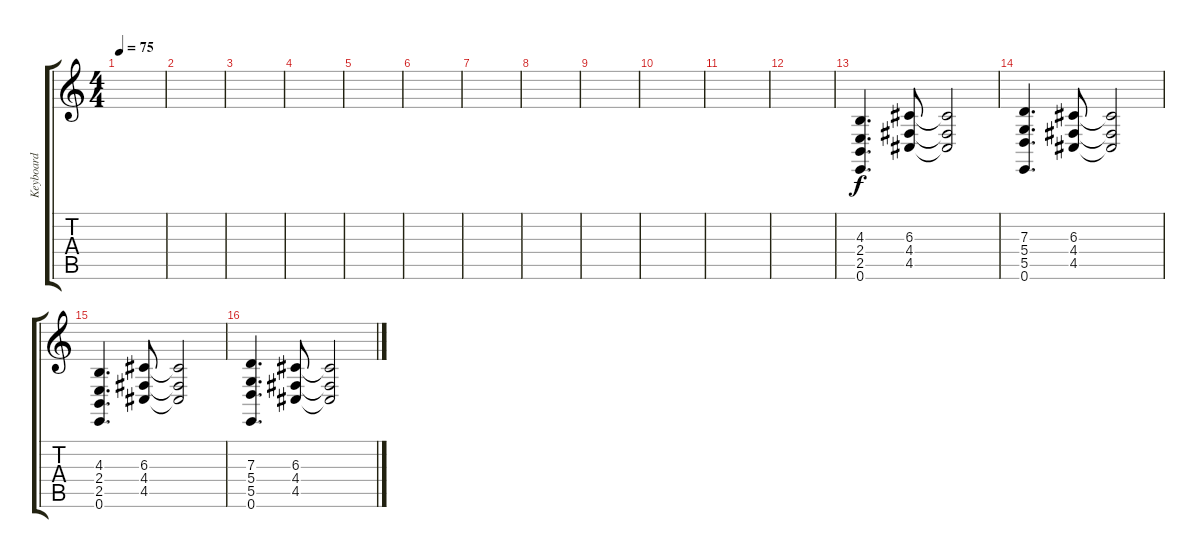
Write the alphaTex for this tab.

\track ("Keyboard" "Keyboard") {instrument tremolostrings}
\staff {score tabs}
\tuning (E4 B3 G3 D3 A2 E2) {hide}
\ts (4 4)
\tempo 75
\clef g2
\ks c
|
|
|
|
|
|
|
|
|
|
|
|
(4.3 2.4 2.5 0.6).4{d} (6.3 4.4 4.5).8 (6.3{t} 4.4{t} 4.5{t}).2 |
(7.3 5.4 5.5 0.6).4{d} (6.3 4.4 4.5).8 (6.3{t} 4.4{t} 4.5{t}).2 |
(4.3 2.4 2.5 0.6).4{d} (6.3 4.4 4.5).8 (6.3{t} 4.4{t} 4.5{t}).2 |
(7.3 5.4 5.5 0.6).4{d} (6.3 4.4 4.5).8 (6.3{t} 4.4{t} 4.5{t}).2
